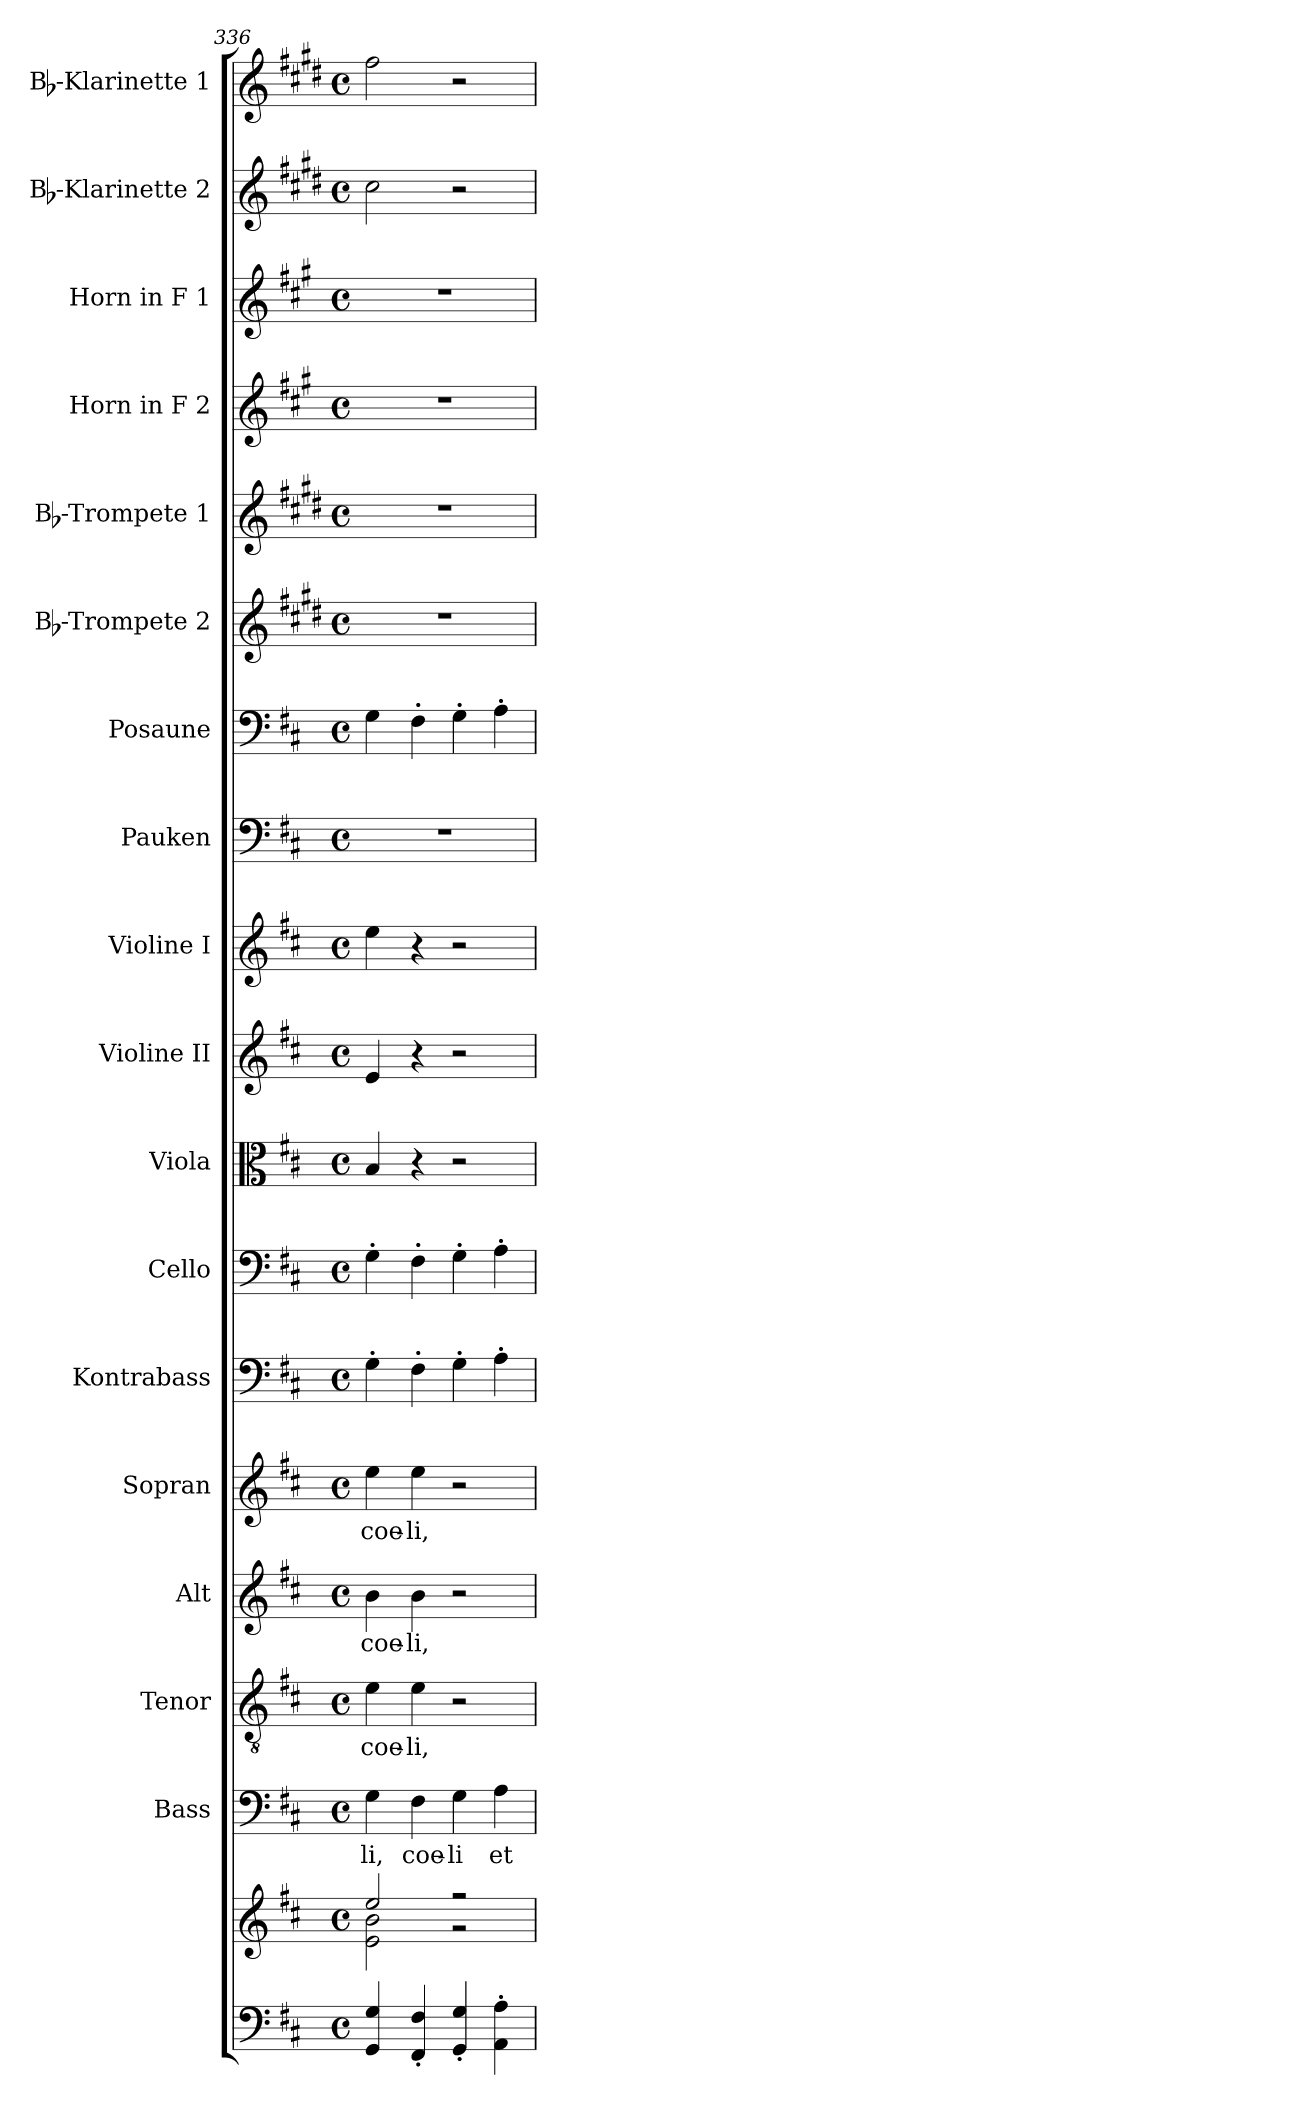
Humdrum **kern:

**kern	**kern	**kern	**text	**kern	**text	**kern	**text	**kern	**text	**kern	**kern	**kern	**kern	**kern	**kern	**kern	**kern	**kern	**kern	**kern	**kern	**kern
*part18	*part18	*part17	*part17	*part16	*part16	*part15	*part15	*part14	*part14	*part13	*part12	*part11	*part10	*part9	*part8	*part7	*part6	*part5	*part4	*part3	*part2	*part1
*staff19	*staff18	*staff17	*staff17	*staff16	*staff16	*staff15	*staff15	*staff14	*staff14	*staff13	*staff12	*staff11	*staff10	*staff9	*staff8	*staff7	*staff6	*staff5	*staff4	*staff3	*staff2	*staff1
*	*	*I"Bass	*	*I"Tenor	*	*I"Alt	*	*I"Sopran	*	*I"Kontrabass	*I"Cello	*I"Viola	*I"Violine II	*I"Violine I	*I"Pauken	*I"Posaune	*I"Bb-Trompete 2	*I"Bb-Trompete 1	*I"Horn in F 2	*I"Horn in F 1	*I"Bb-Klarinette 2	*I"Bb-Klarinette 1
*	*	*I'B.	*	*I'T.	*	*I'A.	*	*I'S.	*	*I'Kb.	*	*I'Vla.	*I'Vl. II	*I'Vl. I	*I'Pk.	*I'Pos.	*I'Bb Trp. 2	*I'Bb Trp. 1	*	*	*I'Bb Kl. 2	*I'Bb Kl. 1
*clefF4	*clefG2	*clefF4	*	*clefGv2	*	*clefG2	*	*clefG2	*	*clefF4	*clefF4	*clefC3	*clefG2	*clefG2	*clefF4	*clefF4	*clefG2	*clefG2	*clefG2	*clefG2	*clefG2	*clefG2
*	*	*	*	*	*	*	*	*	*	*ITrd7c12	*	*	*	*	*	*	*ITrd1c2	*ITrd1c2	*ITrd4c7	*ITrd4c7	*ITrd1c2	*ITrd1c2
*k[f#c#]	*k[f#c#]	*k[f#c#]	*	*k[f#c#]	*	*k[f#c#]	*	*k[f#c#]	*	*k[f#c#]	*k[f#c#]	*k[f#c#]	*k[f#c#]	*k[f#c#]	*k[f#c#]	*k[f#c#]	*k[f#c#]	*k[f#c#]	*k[f#c#]	*k[f#c#]	*k[f#c#]	*k[f#c#]
*D:	*D:	*D:	*	*D:	*	*D:	*	*D:	*	*D:	*D:	*D:	*D:	*D:	*D:	*D:	*D:	*D:	*D:	*D:	*D:	*D:
*M4/4	*M4/4	*M4/4	*	*M4/4	*	*M4/4	*	*M4/4	*	*M4/4	*M4/4	*M4/4	*M4/4	*M4/4	*M4/4	*M4/4	*M4/4	*M4/4	*M4/4	*M4/4	*M4/4	*M4/4
*met(c)	*met(c)	*met(c)	*	*met(c)	*	*met(c)	*	*met(c)	*	*met(c)	*met(c)	*met(c)	*met(c)	*met(c)	*met(c)	*met(c)	*met(c)	*met(c)	*met(c)	*met(c)	*met(c)	*met(c)
=336	=336	=336	=336	=336	=336	=336	=336	=336	=336	=336	=336	=336	=336	=336	=336	=336	=336	=336	=336	=336	=336	=336
*	*^	*	*	*	*	*	*	*	*	*	*	*	*	*	*	*	*	*	*	*	*	*
!	!	!	!	!LO:LY:b	!	!LO:LY:b	!	!LO:LY:b	!	!LO:LY:b	!	!	!	!	!	!	!	!	!	!	!	!	!
4GG/ 4G/	2ee/	2e\ 2b\	4G\	-li,	4e\	coe-	4b\	coe-	4ee\	coe-	4GG'>\	4G'>\	4B/	4e/	4ee\	1r	4G\	1r	1r	1r	1r	2b\	2ee\
!	!	!	!	!LO:LY:b	!	!LO:LY:b	!	!LO:LY:b	!	!LO:LY:b	!	!	!	!	!	!	!	!	!	!	!	!	!
4FF#/'< 4F#/'<	.	.	4F#\	coe-	4e\	-li,	4b\	-li,	4ee\	-li,	4FF#'>\	4F#'>\	4r	4r	4r	.	4F#'>\	.	.	.	.	.	.
!	!	!	!	!LO:LY:b	!	!	!	!	!	!	!	!	!	!	!	!	!	!	!	!	!	!	!
4GG/'< 4G/'<	2r	2r	4G\	-li	2r	.	2r	.	2r	.	4GG'>\	4G'>\	2r	2r	2r	.	4G'>\	.	.	.	.	2r	2r
!	!	!	!	!LO:LY:b	!	!	!	!	!	!	!	!	!	!	!	!	!	!	!	!	!	!	!
4AA\'> 4A\'>	.	.	4A\	et	.	.	.	.	.	.	4AA'>\	4A'>\	.	.	.	.	4A'>\	.	.	.	.	.	.
*	*v	*v	*	*	*	*	*	*	*	*	*	*	*	*	*	*	*	*	*	*	*	*	*
=	=	=	=	=	=	=	=	=	=	=	=	=	=	=	=	=	=	=	=	=	=	=
*-	*-	*-	*-	*-	*-	*-	*-	*-	*-	*-	*-	*-	*-	*-	*-	*-	*-	*-	*-	*-	*-	*-
